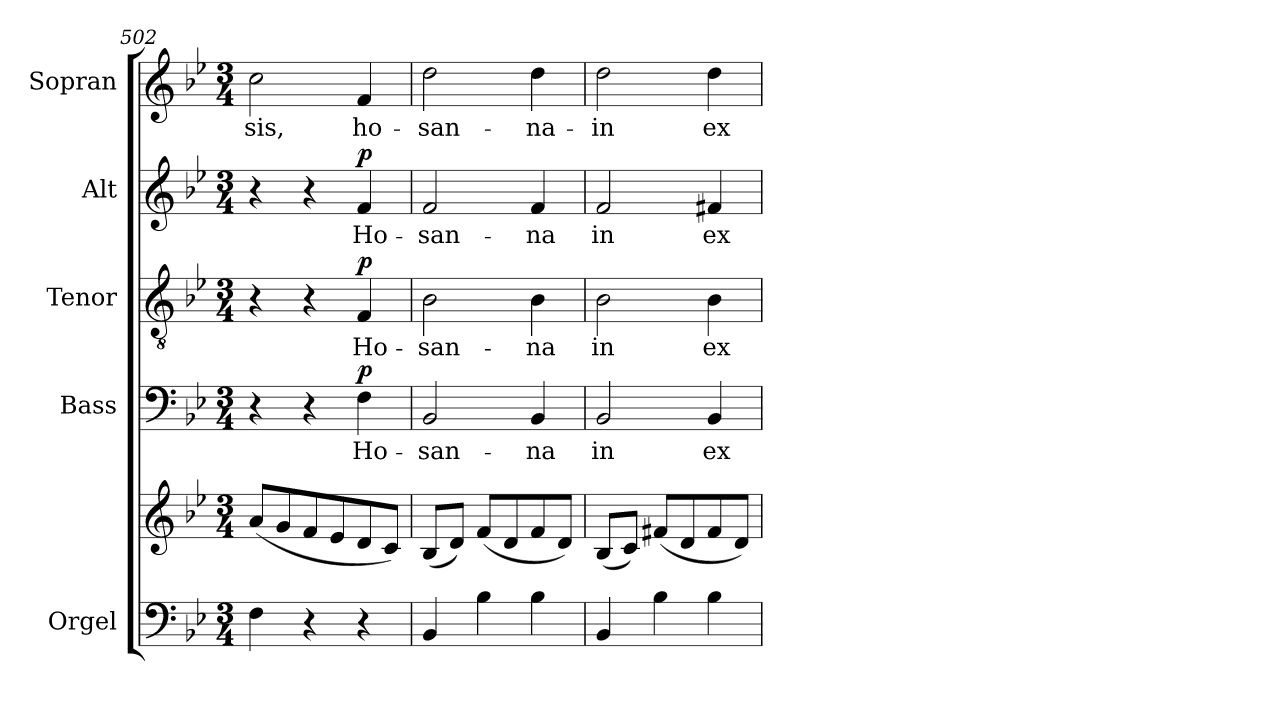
**kern	**kern	**kern	**text	**dynam	**kern	**text	**dynam	**kern	**text	**dynam	**kern	**text
*part5	*part5	*part4	*part4	*part4	*part3	*part3	*part3	*part2	*part2	*part2	*part1	*part1
*staff6	*staff5	*staff4	*staff4	*staff4	*staff3	*staff3	*staff3	*staff2	*staff2	*staff2	*staff1	*staff1
*I"Orgel	*	*I"Bass	*	*	*I"Tenor	*	*	*I"Alt	*	*	*I"Sopran	*
*I'Org.	*	*I'B.	*	*	*I'T.	*	*	*I'A.	*	*	*I'S.	*
*clefF4	*clefG2	*clefF4	*	*	*clefGv2	*	*	*clefG2	*	*	*clefG2	*
*k[b-e-]	*k[b-e-]	*k[b-e-]	*	*	*k[b-e-]	*	*	*k[b-e-]	*	*	*k[b-e-]	*
*B-:	*B-:	*B-:	*	*	*B-:	*	*	*B-:	*	*	*B-:	*
*M3/4	*M3/4	*M3/4	*	*	*M3/4	*	*	*M3/4	*	*	*M3/4	*
=502	=502	=502	=502	=502	=502	=502	=502	=502	=502	=502	=502	=502
!	!	!	!	!	!	!	!	!	!	!	!	!LO:LY:b
4F\	(<8a/L	4r	.	.	4r	.	.	4r	.	.	2cc\	-sis,
.	8g/	.	.	.	.	.	.	.	.	.	.	.
4r	8f/	4r	.	.	4r	.	.	4r	.	.	.	.
.	8e-/	.	.	.	.	.	.	.	.	.	.	.
!	!	!	!LO:LY:b	!LO:DY:a	!	!LO:LY:b	!LO:DY:a	!	!LO:LY:b	!LO:DY:a	!	!LO:LY:b
4r	8d/	4F\	Ho-	p	4F/	Ho-	p	4f/	Ho-	p	4f/	ho-
.	8c/J)	.	.	.	.	.	.	.	.	.	.	.
=503	=503	=503	=503	=503	=503	=503	=503	=503	=503	=503	=503	=503
!	!	!	!LO:LY:b	!	!	!LO:LY:b	!	!	!LO:LY:b	!	!	!LO:LY:b
4BB-/	(<8B-/L	2BB-/	-san-	.	2B-\	-san-	.	2f/	-san-	.	2dd\	-san-
.	8d/J)	.	.	.	.	.	.	.	.	.	.	.
4B-\	(<8f/L	.	.	.	.	.	.	.	.	.	.	.
.	8d/	.	.	.	.	.	.	.	.	.	.	.
!	!	!	!LO:LY:b	!	!	!LO:LY:b	!	!	!LO:LY:b	!	!	!LO:LY:b
4B-\	8f/	4BB-/	-na	.	4B-\	-na	.	4f/	-na	.	4dd\	-na-
.	8d/J)	.	.	.	.	.	.	.	.	.	.	.
=504	=504	=504	=504	=504	=504	=504	=504	=504	=504	=504	=504	=504
!	!	!	!LO:LY:b	!	!	!LO:LY:b	!	!	!LO:LY:b	!	!	!LO:LY:b
4BB-/	(<8B-/L	2BB-/	in	.	2B-\	in	.	2f/	in	.	2dd\	-in
.	8c/J)	.	.	.	.	.	.	.	.	.	.	.
4B-\	(<8f#X/L	.	.	.	.	.	.	.	.	.	.	.
.	8d/	.	.	.	.	.	.	.	.	.	.	.
!	!	!	!LO:LY:b	!	!	!LO:LY:b	!	!	!LO:LY:b	!	!	!LO:LY:b
4B-\	8f#/	4BB-/	ex-	.	4B-\	ex-	.	4f#X/	ex-	.	4dd\	ex-
.	8d/J)	.	.	.	.	.	.	.	.	.	.	.
=	=	=	=	=	=	=	=	=	=	=	=	=
*-	*-	*-	*-	*-	*-	*-	*-	*-	*-	*-	*-	*-
